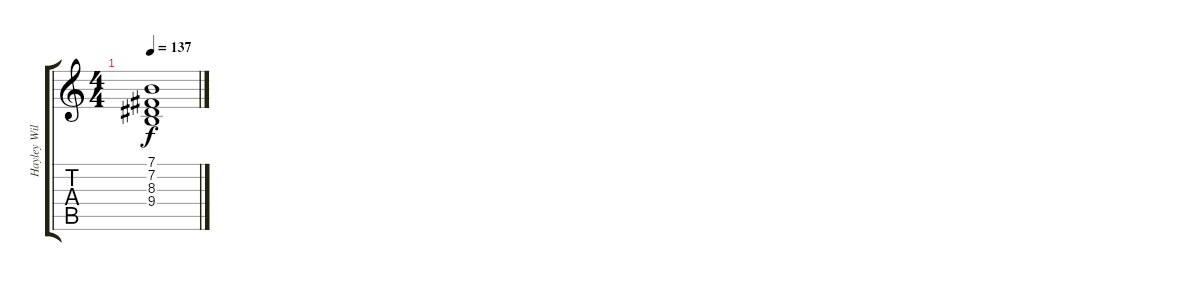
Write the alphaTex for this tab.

\track ("Hayley Williams" "Hayley Wil") {instrument pad4choir}
\staff {score tabs}
\tuning (E4 B3 G3 D3 A2 E2) {hide}
\ts (4 4)
\tempo 137
\clef g2
\ks c
(7.1{t} 7.2{t} 8.3{t} 9.4{t}).1{dy f}
